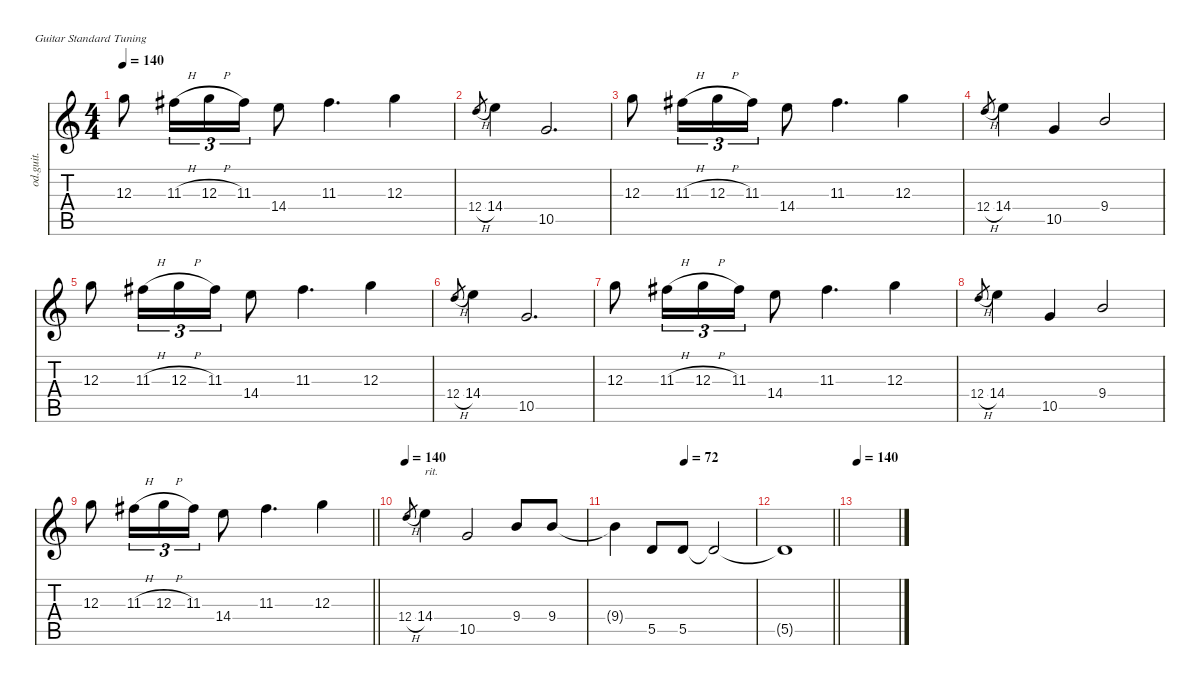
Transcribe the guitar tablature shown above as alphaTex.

\defaultSystemsLayout 4
\hideDynamics
\bracketExtendMode nobrackets
\otherSystemsTrackNameOrientation horizontal
\track ("Gtr. IV" "od.guit.") {defaultSystemsLayout 8 instrument overdrivenguitar}
\staff {score tabs}
\tuning (E4 B3 G3 D3 A2 E2)
\ts (4 4)
\tempo 140
\clef g2
\ks c
12.3.8{dy f beam Down} 11.3{h acc #}.16{tu (3 2) beam Down} 12.3{h}.16{tu (3 2) beam Down} 11.3{acc #}.16{tu (3 2) beam Down} 14.4.8{beam Down} 11.3{acc #}.4{d beam Down} 12.3.4{beam Down} |
12.4{h}.8{gr dy mf beam Up} 14.4.4{dy f beam Down} 10.5.2{d beam Up} |
12.3.8{beam Down} 11.3{h acc #}.16{tu (3 2) beam Down} 12.3{h}.16{tu (3 2) beam Down} 11.3{acc #}.16{tu (3 2) beam Down} 14.4.8{beam Down} 11.3{acc #}.4{d beam Down} 12.3.4{beam Down} |
12.4{h}.8{gr dy mf beam Up} 14.4.4{dy f beam Down} 10.5.4{beam Up} 9.4.2{beam Up} |
12.3.8{beam Down} 11.3{h acc #}.16{tu (3 2) beam Down} 12.3{h}.16{tu (3 2) beam Down} 11.3{acc #}.16{tu (3 2) beam Down} 14.4.8{beam Down} 11.3{acc #}.4{d beam Down} 12.3.4{beam Down} |
12.4{h}.8{gr dy mf beam Up} 14.4.4{dy f beam Down} 10.5.2{d beam Up} |
12.3.8{beam Down} 11.3{h acc #}.16{tu (3 2) beam Down} 12.3{h}.16{tu (3 2) beam Down} 11.3{acc #}.16{tu (3 2) beam Down} 14.4.8{beam Down} 11.3{acc #}.4{d beam Down} 12.3.4{beam Down} |
12.4{h}.8{gr dy mf beam Up} 14.4.4{dy f beam Down} 10.5.4{beam Up} 9.4.2{beam Up} |
\barLineRight lightlight
12.3.8{beam Down} 11.3{h acc #}.16{tu (3 2) beam Down} 12.3{h}.16{tu (3 2) beam Down} 11.3{acc #}.16{tu (3 2) beam Down} 14.4.8{beam Down} 11.3{acc #}.4{d beam Down} 12.3.4{beam Down} |
\tempo 140
12.4{h}.8{gr dy mf beam Up} 14.4.4{txt "rit." dy f beam Down} 10.5.2{beam Up} 9.4.8{beam Up} 9.4.8{beam Up} |
\tempo (72 0.5)
9.4{t}.4{beam Down} 5.5.8{beam Up} 5.5.8{beam Up} 5.5{t}.2{beam Up} |
\barLineRight lightlight
5.5{t}.1{beam Up} |
\tempo 140
